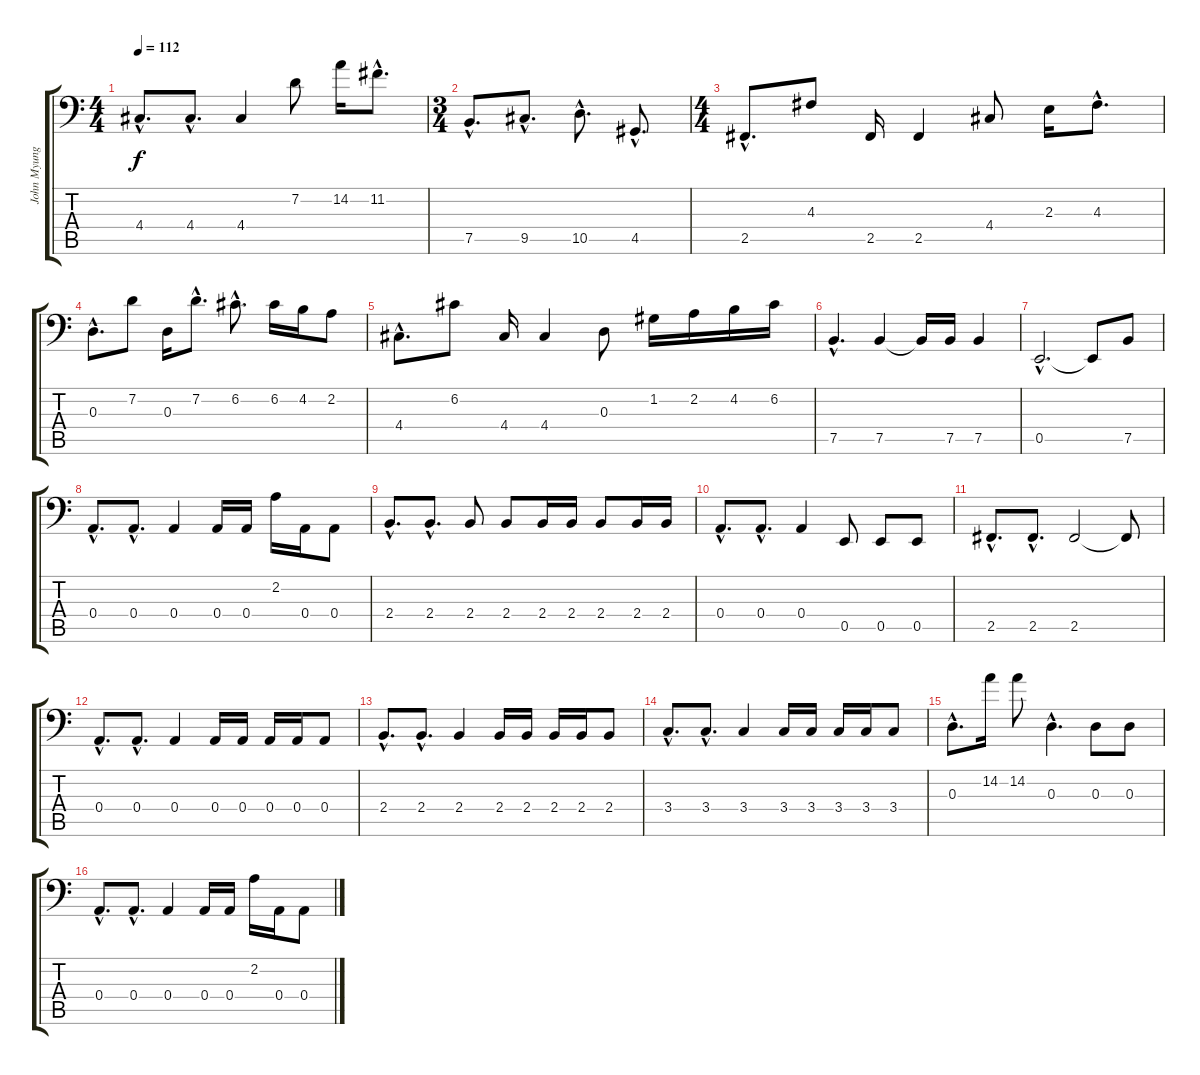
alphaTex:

\track ("John Myung - 6 Strings Bass" "John Myung") {instrument electricbassfinger}
\staff {score tabs}
\tuning (C3 G2 D2 A1 E1 B0) {hide}
\ts (4 4)
\tempo 112
\clef f4
\ks c
4.4{hac}.8{d dy f} 4.4{hac}.8{d} 4.4.4 7.2.8 14.2.16 11.2{hac}.8{d} |
\ts (3 4)
7.5{hac}.8{d} 9.5{hac}.8{d} 10.5{hac}.8{d} 4.5{hac}.8{d} |
\ts (4 4)
2.5{hac}.8{d} 4.3.8 2.5.16 2.5.4 4.4.8 2.3.16 4.3{hac}.8{d} |
0.3{hac}.8{d} 7.2.8 0.3.16 7.2{hac}.8{d} 6.2{hac}.8{d} 6.2.16 4.2.16 2.2.8 |
4.4{hac}.8{d} 6.2.8 4.4.16 4.4.4 0.3.8 1.2.16 2.2.16 4.2.16 6.2.16 |
7.5{hac}.4{d} 7.5.4 7.5{t}.16 7.5.16 7.5.4 |
0.5{hac}.2{d} 0.5{t}.8 7.5.8 |
0.4{hac}.8{d} 0.4{hac}.8{d} 0.4.4 0.4.16 0.4.16 2.2.16 0.4.16 0.4.8 |
2.4{hac}.8{d} 2.4{hac}.8{d} 2.4.8 2.4.8 2.4.16 2.4.16 2.4.8 2.4.16 2.4.16 |
0.4{hac}.8{d} 0.4{hac}.8{d} 0.4.4 0.5.8 0.5.8 0.5.8 |
2.5{hac}.8{d} 2.5{hac}.8{d} 2.5.2 2.5{t}.8 |
0.4{hac}.8{d} 0.4{hac}.8{d} 0.4.4 0.4.16 0.4.16 0.4.16 0.4.16 0.4.8 |
2.4{hac}.8{d} 2.4{hac}.8{d} 2.4.4 2.4.16 2.4.16 2.4.16 2.4.16 2.4.8 |
3.4{hac}.8{d} 3.4{hac}.8{d} 3.4.4 3.4.16 3.4.16 3.4.16 3.4.16 3.4.8 |
0.3{hac}.8{d} 14.2.16 14.2.8 0.3{hac}.4{d} 0.3.8 0.3.8 |
0.4{hac}.8{d} 0.4{hac}.8{d} 0.4.4 0.4.16 0.4.16 2.2.16 0.4.16 0.4.8
